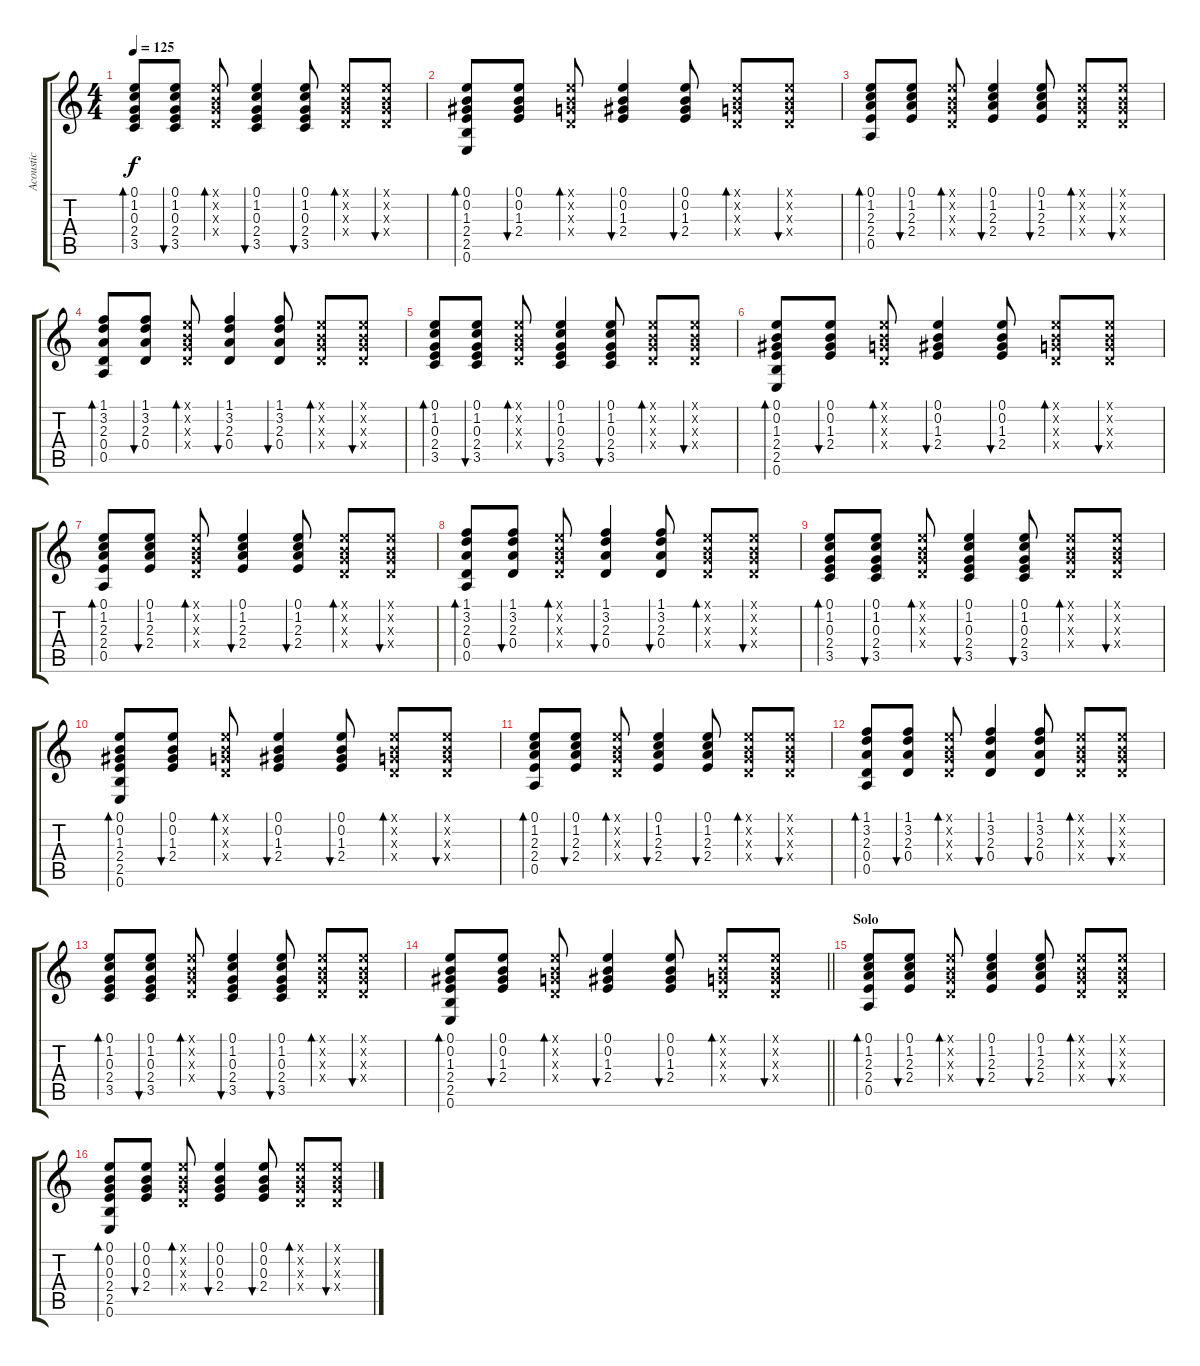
\track ("Acoustic" "Acoustic") {instrument acousticguitarsteel}
\staff {score tabs}
\tuning (E4 B3 G3 D3 A2 E2) {hide}
\ts (4 4)
\tempo 125
\clef g2
\ks c
(0.1 1.2 0.3 2.4 3.5).8{bd 60 dy f} (0.1 1.2 0.3 2.4 3.5).8{bu 60} (0.1{x} 0.2{x} 0.3{x} 0.4{x}).8{bd 60} (0.1 1.2 0.3 2.4 3.5).4{bu 60} (0.1 1.2 0.3 2.4 3.5).8{bu 60} (0.1{x} 0.2{x} 0.3{x} 0.4{x}).8{bd 60} (0.1{x} 0.2{x} 0.3{x} 0.4{x}).8{bu 60} |
(0.1 0.2 1.3 2.4 2.5 0.6).8{bd 60} (0.1 0.2 1.3 2.4).8{bu 60} (0.1{x} 0.2{x} 0.3{x} 0.4{x}).8{bd 60} (0.1 0.2 1.3 2.4).4{bu 60} (0.1 0.2 1.3 2.4).8{bu 60} (0.1{x} 0.2{x} 0.3{x} 0.4{x}).8{bd 60} (0.1{x} 0.2{x} 0.3{x} 0.4{x}).8{bu 60} |
(0.1 1.2 2.3 2.4 0.5).8{bd 60} (0.1 1.2 2.3 2.4).8{bu 60} (0.1{x} 0.2{x} 0.3{x} 0.4{x}).8{bd 60} (0.1 1.2 2.3 2.4).4{bu 60} (0.1 1.2 2.3 2.4).8{bu 60} (0.1{x} 0.2{x} 0.3{x} 0.4{x}).8{bd 60} (0.1{x} 0.2{x} 0.3{x} 0.4{x}).8{bu 60} |
(1.1 3.2 2.3 0.4 0.5).8{bd 60} (1.1 3.2 2.3 0.4).8{bu 60} (0.1{x} 0.2{x} 0.3{x} 0.4{x}).8{bd 60} (1.1 3.2 2.3 0.4).4{bu 60} (1.1 3.2 2.3 0.4).8{bu 60} (0.1{x} 0.2{x} 0.3{x} 0.4{x}).8{bd 60} (0.1{x} 0.2{x} 0.3{x} 0.4{x}).8{bu 60} |
(0.1 1.2 0.3 2.4 3.5).8{bd 60} (0.1 1.2 0.3 2.4 3.5).8{bu 60} (0.1{x} 0.2{x} 0.3{x} 0.4{x}).8{bd 60} (0.1 1.2 0.3 2.4 3.5).4{bu 60} (0.1 1.2 0.3 2.4 3.5).8{bu 60} (0.1{x} 0.2{x} 0.3{x} 0.4{x}).8{bd 60} (0.1{x} 0.2{x} 0.3{x} 0.4{x}).8{bu 60} |
(0.1 0.2 1.3 2.4 2.5 0.6).8{bd 60} (0.1 0.2 1.3 2.4).8{bu 60} (0.1{x} 0.2{x} 0.3{x} 0.4{x}).8{bd 60} (0.1 0.2 1.3 2.4).4{bu 60} (0.1 0.2 1.3 2.4).8{bu 60} (0.1{x} 0.2{x} 0.3{x} 0.4{x}).8{bd 60} (0.1{x} 0.2{x} 0.3{x} 0.4{x}).8{bu 60} |
(0.1 1.2 2.3 2.4 0.5).8{bd 60} (0.1 1.2 2.3 2.4).8{bu 60} (0.1{x} 0.2{x} 0.3{x} 0.4{x}).8{bd 60} (0.1 1.2 2.3 2.4).4{bu 60} (0.1 1.2 2.3 2.4).8{bu 60} (0.1{x} 0.2{x} 0.3{x} 0.4{x}).8{bd 60} (0.1{x} 0.2{x} 0.3{x} 0.4{x}).8{bu 60} |
(1.1 3.2 2.3 0.4 0.5).8{bd 60} (1.1 3.2 2.3 0.4).8{bu 60} (0.1{x} 0.2{x} 0.3{x} 0.4{x}).8{bd 60} (1.1 3.2 2.3 0.4).4{bu 60} (1.1 3.2 2.3 0.4).8{bu 60} (0.1{x} 0.2{x} 0.3{x} 0.4{x}).8{bd 60} (0.1{x} 0.2{x} 0.3{x} 0.4{x}).8{bu 60} |
(0.1 1.2 0.3 2.4 3.5).8{bd 60} (0.1 1.2 0.3 2.4 3.5).8{bu 60} (0.1{x} 0.2{x} 0.3{x} 0.4{x}).8{bd 60} (0.1 1.2 0.3 2.4 3.5).4{bu 60} (0.1 1.2 0.3 2.4 3.5).8{bu 60} (0.1{x} 0.2{x} 0.3{x} 0.4{x}).8{bd 60} (0.1{x} 0.2{x} 0.3{x} 0.4{x}).8{bu 60} |
(0.1 0.2 1.3 2.4 2.5 0.6).8{bd 60} (0.1 0.2 1.3 2.4).8{bu 60} (0.1{x} 0.2{x} 0.3{x} 0.4{x}).8{bd 60} (0.1 0.2 1.3 2.4).4{bu 60} (0.1 0.2 1.3 2.4).8{bu 60} (0.1{x} 0.2{x} 0.3{x} 0.4{x}).8{bd 60} (0.1{x} 0.2{x} 0.3{x} 0.4{x}).8{bu 60} |
(0.1 1.2 2.3 2.4 0.5).8{bd 60} (0.1 1.2 2.3 2.4).8{bu 60} (0.1{x} 0.2{x} 0.3{x} 0.4{x}).8{bd 60} (0.1 1.2 2.3 2.4).4{bu 60} (0.1 1.2 2.3 2.4).8{bu 60} (0.1{x} 0.2{x} 0.3{x} 0.4{x}).8{bd 60} (0.1{x} 0.2{x} 0.3{x} 0.4{x}).8{bu 60} |
(1.1 3.2 2.3 0.4 0.5).8{bd 60} (1.1 3.2 2.3 0.4).8{bu 60} (0.1{x} 0.2{x} 0.3{x} 0.4{x}).8{bd 60} (1.1 3.2 2.3 0.4).4{bu 60} (1.1 3.2 2.3 0.4).8{bu 60} (0.1{x} 0.2{x} 0.3{x} 0.4{x}).8{bd 60} (0.1{x} 0.2{x} 0.3{x} 0.4{x}).8{bu 60} |
(0.1 1.2 0.3 2.4 3.5).8{bd 60} (0.1 1.2 0.3 2.4 3.5).8{bu 60} (0.1{x} 0.2{x} 0.3{x} 0.4{x}).8{bd 60} (0.1 1.2 0.3 2.4 3.5).4{bu 60} (0.1 1.2 0.3 2.4 3.5).8{bu 60} (0.1{x} 0.2{x} 0.3{x} 0.4{x}).8{bd 60} (0.1{x} 0.2{x} 0.3{x} 0.4{x}).8{bu 60} |
\barLineRight lightlight
(0.1 0.2 1.3 2.4 2.5 0.6).8{bd 60} (0.1 0.2 1.3 2.4).8{bu 60} (0.1{x} 0.2{x} 0.3{x} 0.4{x}).8{bd 60} (0.1 0.2 1.3 2.4).4{bu 60} (0.1 0.2 1.3 2.4).8{bu 60} (0.1{x} 0.2{x} 0.3{x} 0.4{x}).8{bd 60} (0.1{x} 0.2{x} 0.3{x} 0.4{x}).8{bu 60} |
\section ("" "Solo")
(0.1 1.2 2.3 2.4 0.5).8{bd 60} (0.1 1.2 2.3 2.4).8{bu 60} (0.1{x} 0.2{x} 0.3{x} 0.4{x}).8{bd 60} (0.1 1.2 2.3 2.4).4{bu 60} (0.1 1.2 2.3 2.4).8{bu 60} (0.1{x} 0.2{x} 0.3{x} 0.4{x}).8{bd 60} (0.1{x} 0.2{x} 0.3{x} 0.4{x}).8{bu 60} |
(0.1 0.2 0.3 2.4 2.5 0.6).8{bd 60} (0.1 0.2 0.3 2.4).8{bu 60} (0.1{x} 0.2{x} 0.3{x} 0.4{x}).8{bd 60} (0.1 0.2 0.3 2.4).4{bu 60} (0.1 0.2 0.3 2.4).8{bu 60} (0.1{x} 0.2{x} 0.3{x} 0.4{x}).8{bd 60} (0.1{x} 0.2{x} 0.3{x} 0.4{x}).8{bu 60}
